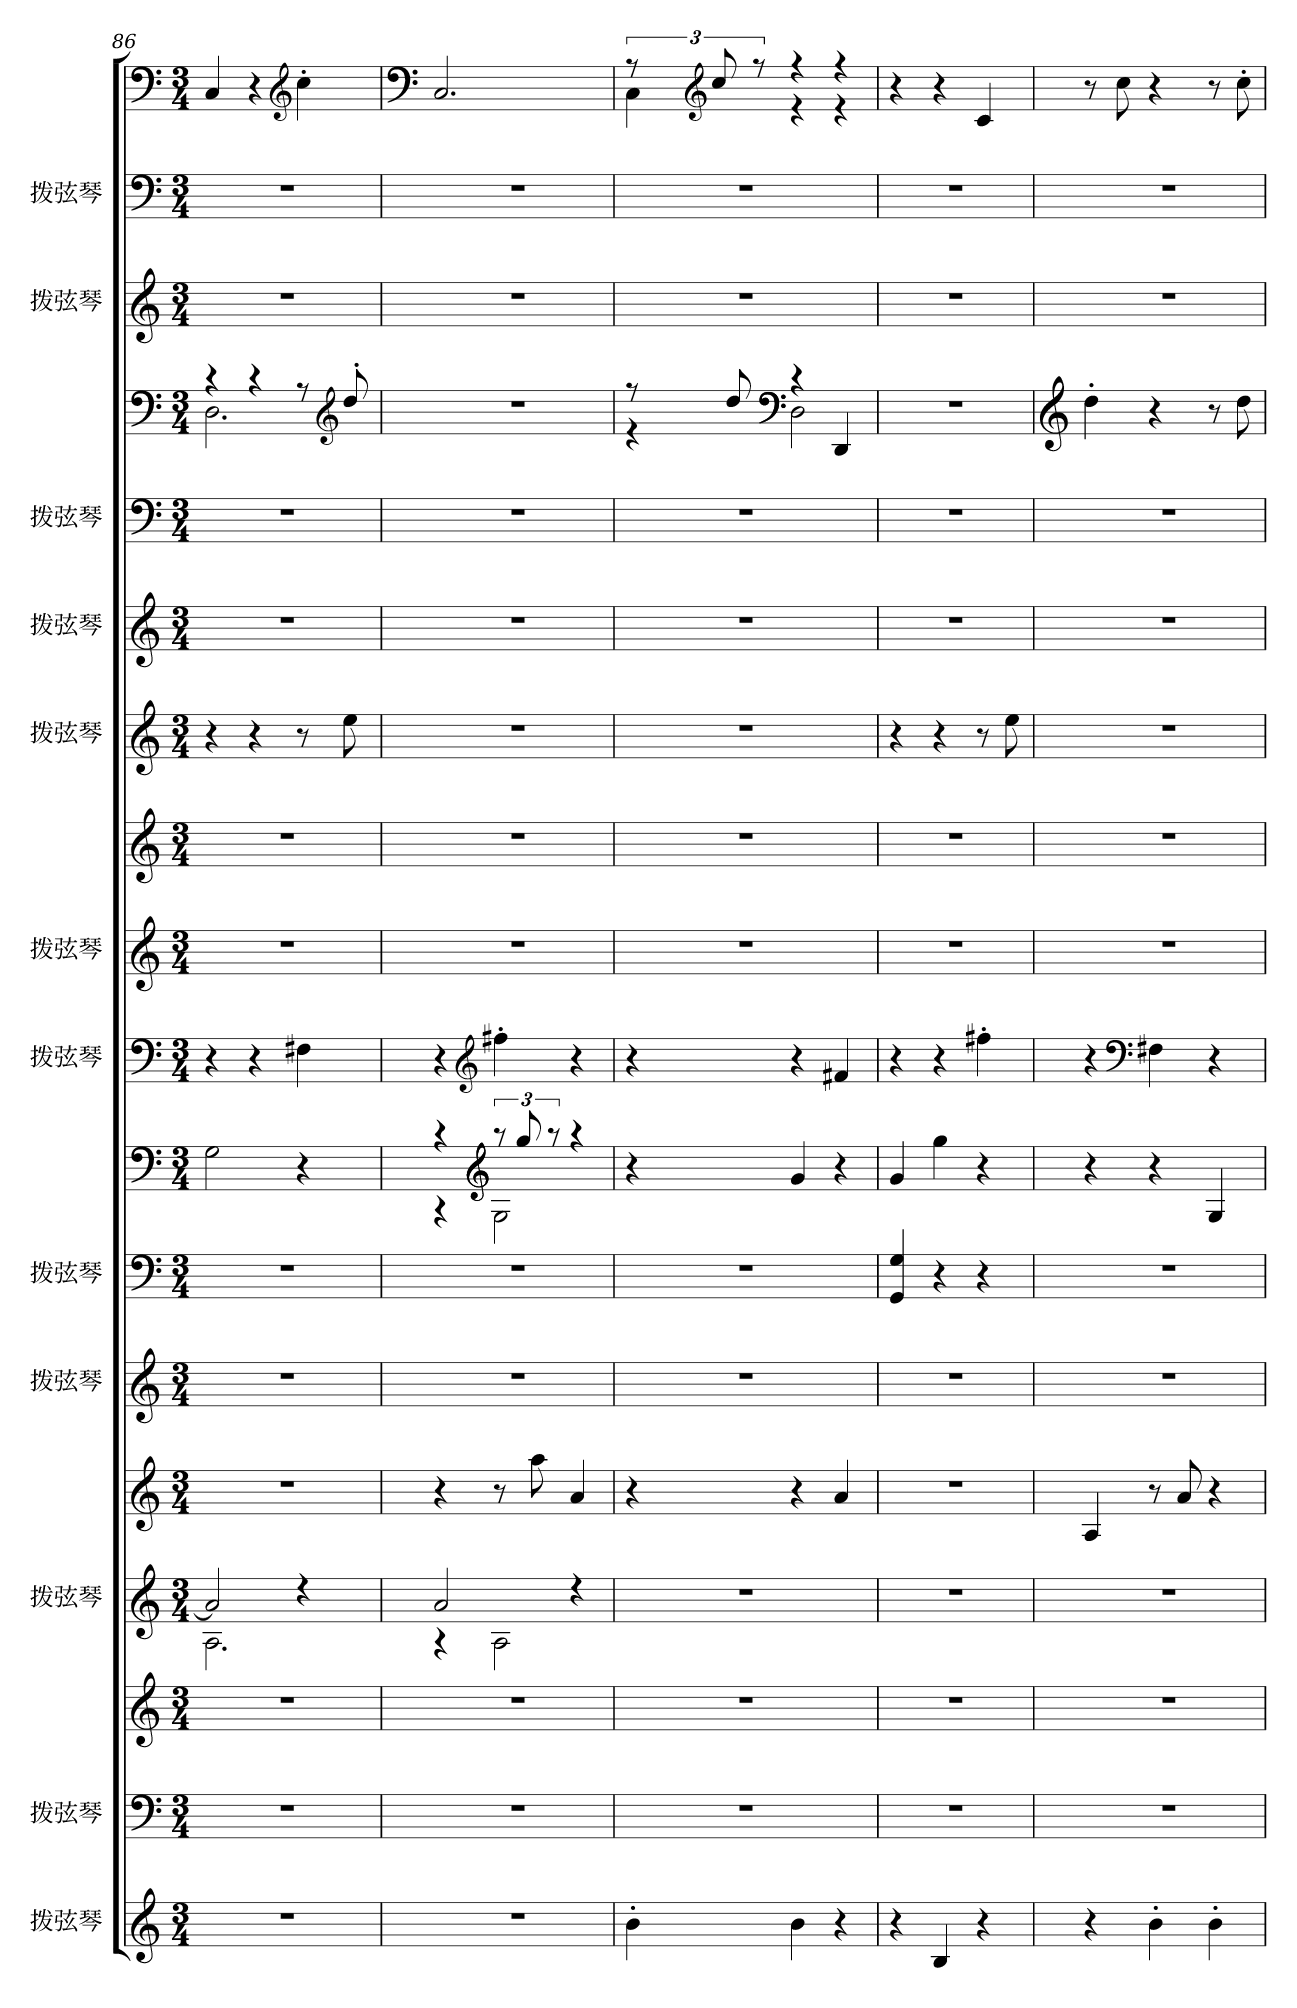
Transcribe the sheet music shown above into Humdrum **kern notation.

**kern	**kern	**kern	**kern	**kern	**kern	**kern	**kern	**kern	**kern	**kern	**kern	**kern	**kern	**kern	**kern	**kern	**kern
*part12	*part11	*part11	*part10	*part10	*part9	*part8	*part8	*part7	*part6	*part6	*part5	*part4	*part3	*part3	*part2	*part1	*part1
*staff18	*staff17	*staff16	*staff15	*staff14	*staff13	*staff12	*staff11	*staff10	*staff9	*staff8	*staff7	*staff6	*staff5	*staff4	*staff3	*staff2	*staff1
*I"拨弦琴	*I"拨弦琴	*	*I"拨弦琴	*	*I"拨弦琴	*I"拨弦琴	*	*I"拨弦琴	*I"拨弦琴	*	*I"拨弦琴	*I"拨弦琴	*I"拨弦琴	*	*I"拨弦琴	*I"拨弦琴	*
*clefG2	*clefF4	*clefG2	*clefG2	*clefG2	*clefG2	*clefF4	*clefF4	*clefF4	*clefG2	*clefG2	*clefG2	*clefG2	*clefF4	*clefF4	*clefG2	*clefF4	*clefF4
*k[]	*k[]	*k[]	*k[]	*k[]	*k[]	*k[]	*k[]	*k[]	*k[]	*k[]	*k[]	*k[]	*k[]	*k[]	*k[]	*k[]	*k[]
*M3/4	*M3/4	*M3/4	*M3/4	*M3/4	*M3/4	*M3/4	*M3/4	*M3/4	*M3/4	*M3/4	*M3/4	*M3/4	*M3/4	*M3/4	*M3/4	*M3/4	*M3/4
=86	=86	=86	=86	=86	=86	=86	=86	=86	=86	=86	=86	=86	=86	=86	=86	=86	=86
*	*	*	*^	*	*	*	*	*	*	*	*	*	*	*^	*	*	*
2.r	2.r	2.r	2a/]	2.A\	2.r	2.r	2.r	2G\	4r	2.r	2.r	4r	2.r	2.r	4r	2.D\	2.r	2.r	4C/
.	.	.	.	.	.	.	.	.	4r	.	.	4r	.	.	4r	.	.	.	4r
*	*	*	*	*	*	*	*	*	*	*	*	*	*	*	*	*	*	*	*clefG2
.	.	.	4r	.	.	.	.	4r	4F#X\	.	.	8r	.	.	8r	.	.	.	4cc'\
*	*	*	*	*	*	*	*	*	*	*	*	*	*	*	*clefG2	*	*	*	*
.	.	.	.	.	.	.	.	.	.	.	.	8ee\	.	.	8dd'/	.	.	.	.
*	*	*	*	*	*	*	*	*	*	*	*	*	*	*	*v	*v	*	*	*
=87	=87	=87	=87	=87	=87	=87	=87	=87	=87	=87	=87	=87	=87	=87	=87	=87	=87	=87
*	*	*	*	*	*	*	*	*	*	*	*	*	*	*	*	*	*	*clefF4
*	*	*	*	*	*	*	*	*^	*	*	*	*	*	*	*	*	*	*
2.r	2.r	2.r	2a/	4r	4r	2.r	2.r	4r	4r	4r	2.r	2.r	2.r	2.r	2.r	2.r	2.r	2.r	2.C/
*	*	*	*	*	*	*	*	*clefG2	*	*clefG2	*	*	*	*	*	*	*	*	*
.	.	.	.	2A\	8r	.	.	12r	2G\	4ff#X'\	.	.	.	.	.	.	.	.	.
.	.	.	.	.	.	.	.	12gg/	.	.	.	.	.	.	.	.	.	.	.
.	.	.	.	.	8aa\	.	.	.	.	.	.	.	.	.	.	.	.	.	.
.	.	.	.	.	.	.	.	12r	.	.	.	.	.	.	.	.	.	.	.
.	.	.	4r	.	4a/	.	.	4r	.	4r	.	.	.	.	.	.	.	.	.
*	*	*	*v	*v	*	*	*	*v	*v	*	*	*	*	*	*	*	*	*	*
=88	=88	=88	=88	=88	=88	=88	=88	=88	=88	=88	=88	=88	=88	=88	=88	=88	=88
*	*	*	*	*	*	*	*	*	*	*	*	*	*	*^	*	*	*^
4b'\	2.r	2.r	2.r	4r	2.r	2.r	4r	4r	2.r	2.r	2.r	2.r	2.r	8r	4r	2.r	2.r	12r	4C\
*	*	*	*	*	*	*	*	*	*	*	*	*	*	*	*	*	*	*clefG2	*
.	.	.	.	.	.	.	.	.	.	.	.	.	.	.	.	.	.	12cc/	.
.	.	.	.	.	.	.	.	.	.	.	.	.	.	8dd/	.	.	.	.	.
.	.	.	.	.	.	.	.	.	.	.	.	.	.	.	.	.	.	12r	.
*	*	*	*	*	*	*	*	*	*	*	*	*	*	*clefF4	*	*	*	*	*
4b\	.	.	.	4r	.	.	4g/	4r	.	.	.	.	.	4r	2D\	.	.	4r	4r
4r	.	.	.	4a/	.	.	4r	4f#X/	.	.	.	.	.	4DD/	.	.	.	4r	4r
*	*	*	*	*	*	*	*	*	*	*	*	*	*	*v	*v	*	*	*v	*v
=89	=89	=89	=89	=89	=89	=89	=89	=89	=89	=89	=89	=89	=89	=89	=89	=89	=89
4r	2.r	2.r	2.r	2.r	2.r	4GG/ 4G/	4g/	4r	2.r	2.r	4r	2.r	2.r	2.r	2.r	2.r	4r
4B/	.	.	.	.	.	4r	4gg\	4r	.	.	4r	.	.	.	.	.	4r
4r	.	.	.	.	.	4r	4r	4ff#X'\	.	.	8r	.	.	.	.	.	4c/
.	.	.	.	.	.	.	.	.	.	.	8ee\	.	.	.	.	.	.
!!LO:PB:g=z
=90	=90	=90	=90	=90	=90	=90	=90	=90	=90	=90	=90	=90	=90	=90	=90	=90	=90
*	*	*	*	*	*	*	*	*	*	*	*	*	*	*clefG2	*	*	*
4r	2.r	2.r	2.r	4A/	2.r	2.r	4r	4r	2.r	2.r	2.r	2.r	2.r	4dd'\	2.r	2.r	8r
.	.	.	.	.	.	.	.	.	.	.	.	.	.	.	.	.	8cc\
*	*	*	*	*	*	*	*	*clefF4	*	*	*	*	*	*	*	*	*
4b'\	.	.	.	8r	.	.	4r	4F#X\	.	.	.	.	.	4r	.	.	4r
.	.	.	.	8a/	.	.	.	.	.	.	.	.	.	.	.	.	.
4b'\	.	.	.	4r	.	.	4G/	4r	.	.	.	.	.	8r	.	.	8r
.	.	.	.	.	.	.	.	.	.	.	.	.	.	8dd\	.	.	8cc'\
=	=	=	=	=	=	=	=	=	=	=	=	=	=	=	=	=	=
*-	*-	*-	*-	*-	*-	*-	*-	*-	*-	*-	*-	*-	*-	*-	*-	*-	*-
